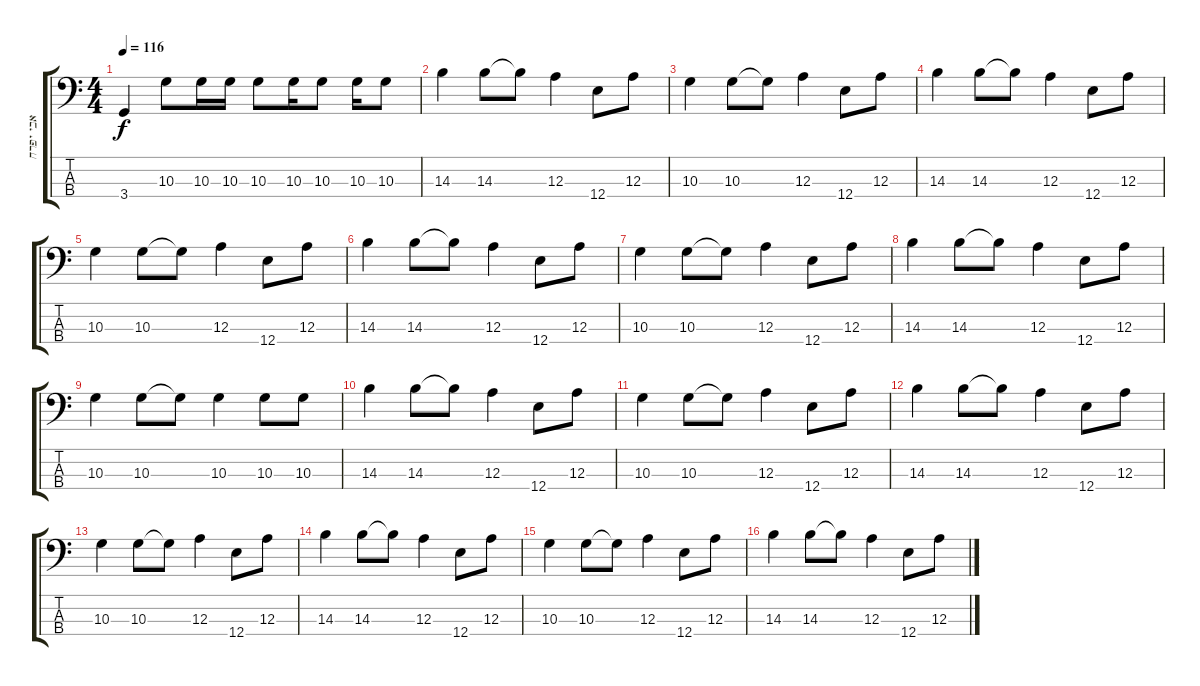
\track ("אבי יפרח" "אבי יפרח") {instrument electricbassfinger}
\staff {score tabs}
\tuning (G2 D2 A1 E1) {hide}
\ts (4 4)
\tempo 116
\clef f4
\ks c
3.4.4{dy f} 10.3.8 10.3.16 10.3.16 10.3.8 10.3.16 10.3.8 10.3.16 10.3.8 |
14.3.4 14.3.8 14.3{t}.8 12.3.4 12.4.8 12.3.8 |
10.3.4 10.3.8 10.3{t}.8 12.3.4 12.4.8 12.3.8 |
14.3.4 14.3.8 14.3{t}.8 12.3.4 12.4.8 12.3.8 |
10.3.4 10.3.8 10.3{t}.8 12.3.4 12.4.8 12.3.8 |
14.3.4 14.3.8 14.3{t}.8 12.3.4 12.4.8 12.3.8 |
10.3.4 10.3.8 10.3{t}.8 12.3.4 12.4.8 12.3.8 |
14.3.4 14.3.8 14.3{t}.8 12.3.4 12.4.8 12.3.8 |
10.3.4 10.3.8 10.3{t}.8 10.3.4 10.3.8 10.3.8 |
14.3.4 14.3.8 14.3{t}.8 12.3.4 12.4.8 12.3.8 |
10.3.4 10.3.8 10.3{t}.8 12.3.4 12.4.8 12.3.8 |
14.3.4 14.3.8 14.3{t}.8 12.3.4 12.4.8 12.3.8 |
10.3.4 10.3.8 10.3{t}.8 12.3.4 12.4.8 12.3.8 |
14.3.4 14.3.8 14.3{t}.8 12.3.4 12.4.8 12.3.8 |
10.3.4 10.3.8 10.3{t}.8 12.3.4 12.4.8 12.3.8 |
14.3.4 14.3.8 14.3{t}.8 12.3.4 12.4.8 12.3.8
